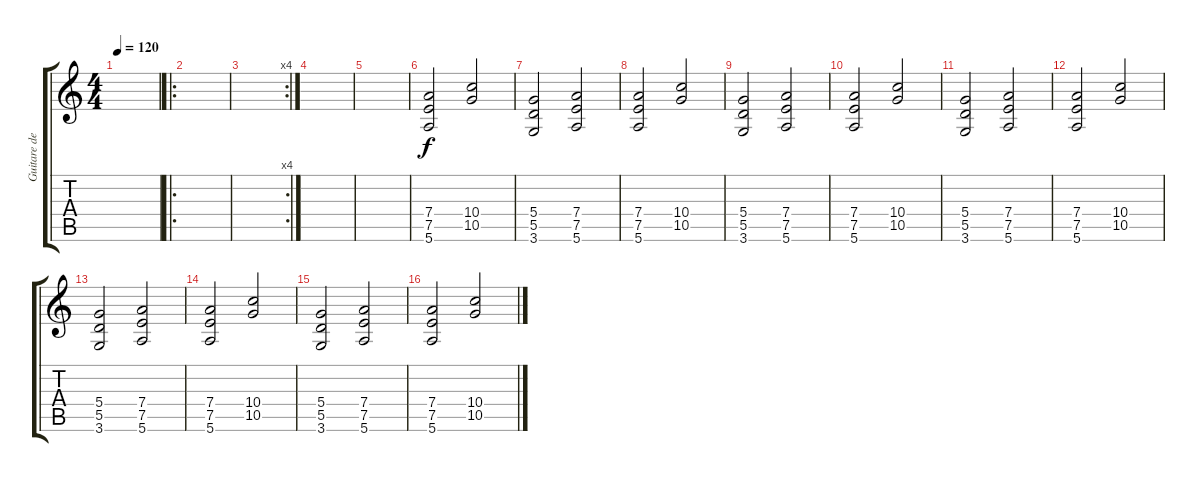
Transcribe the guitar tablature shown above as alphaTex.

\track ("Guitare de fin" "Guitare de") {instrument acousticguitarnylon}
\staff {score tabs}
\tuning (E4 B3 G3 D3 A2 E2) {hide}
\ts (4 4)
\tempo 120
\clef g2
\ks c
|
\ro
|
\rc 4
|
|
|
(7.4 7.5 5.6).2 (10.4 10.5).2 |
(5.4 5.5 3.6).2 (7.4 7.5 5.6).2 |
(7.4 7.5 5.6).2 (10.4 10.5).2 |
(5.4 5.5 3.6).2 (7.4 7.5 5.6).2 |
(7.4 7.5 5.6).2 (10.4 10.5).2 |
(5.4 5.5 3.6).2 (7.4 7.5 5.6).2 |
(7.4 7.5 5.6).2 (10.4 10.5).2 |
(5.4 5.5 3.6).2 (7.4 7.5 5.6).2 |
(7.4 7.5 5.6).2 (10.4 10.5).2 |
(5.4 5.5 3.6).2 (7.4 7.5 5.6).2 |
(7.4 7.5 5.6).2 (10.4 10.5).2
